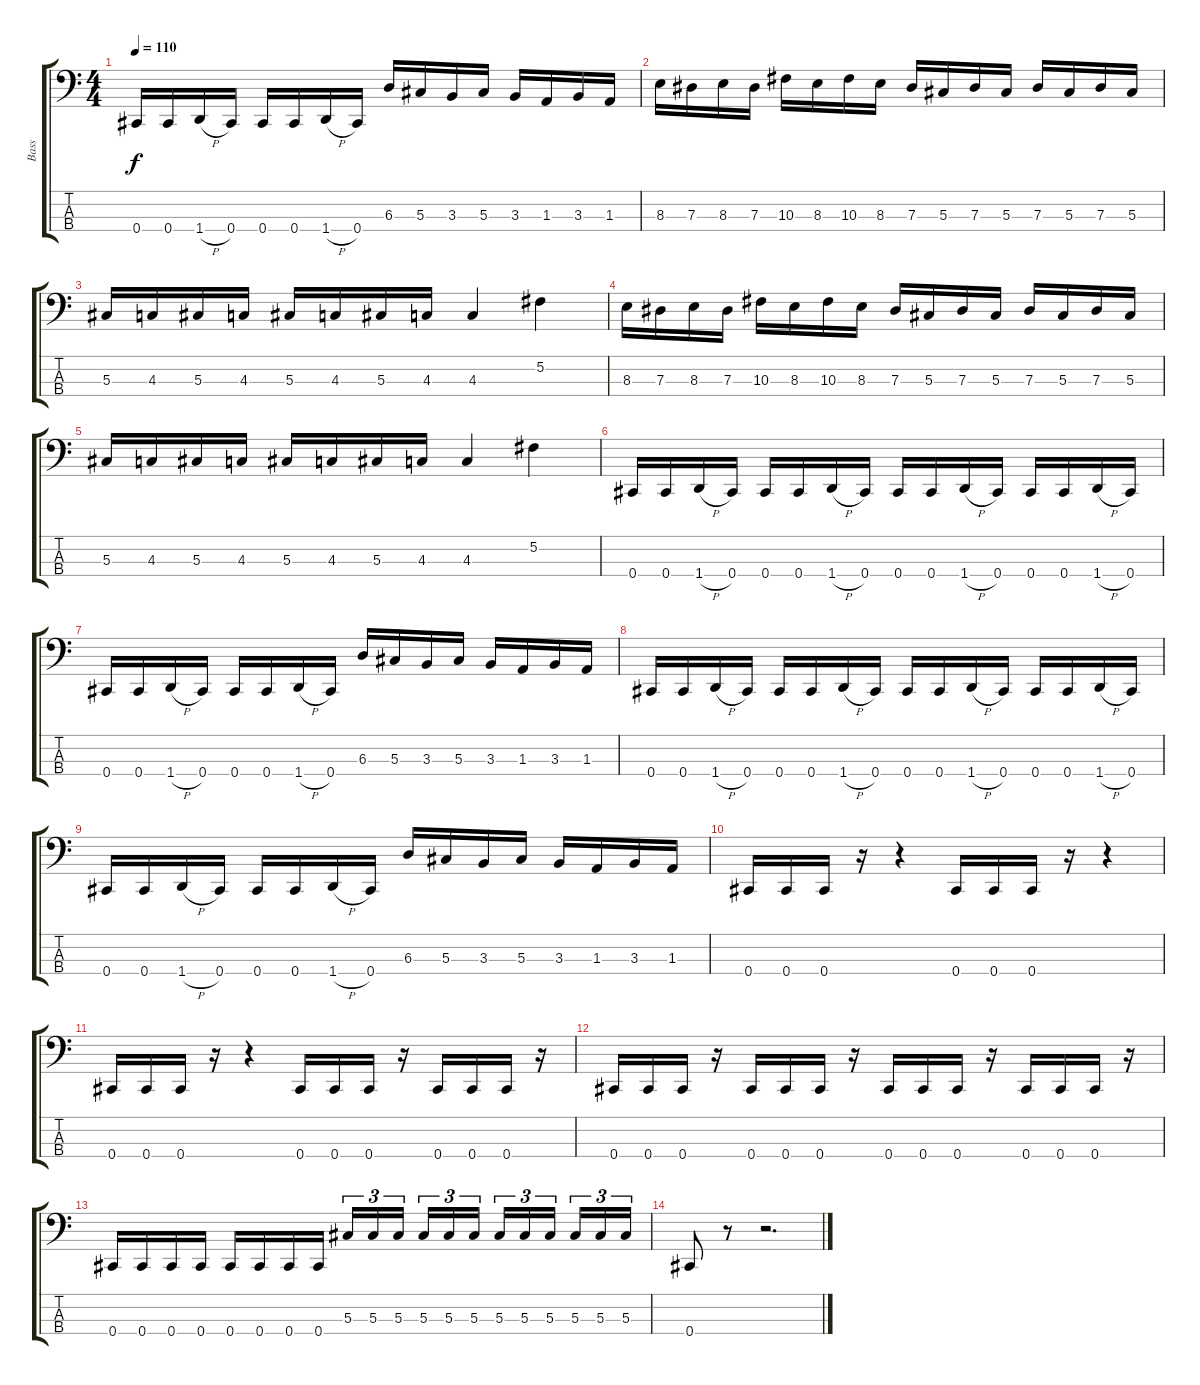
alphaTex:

\track ("Bass" "Bass") {instrument electricbassfinger}
\staff {score tabs}
\tuning (Gb2 Db2 Ab1 Db1) {hide}
\ts (4 4)
\tempo 110
\clef f4
\ks c
0.4.16{dy f} 0.4.16 1.4{h}.16 0.4.16 0.4.16 0.4.16 1.4{h}.16 0.4.16 6.3.16 5.3.16 3.3.16 5.3.16 3.3.16 1.3.16 3.3.16 1.3.16 |
8.3.16 7.3.16 8.3.16 7.3.16 10.3.16 8.3.16 10.3.16 8.3.16 7.3.16 5.3.16 7.3.16 5.3.16 7.3.16 5.3.16 7.3.16 5.3.16 |
5.3.16 4.3.16 5.3.16 4.3.16 5.3.16 4.3.16 5.3.16 4.3.16 4.3.4 5.2.4 |
8.3.16 7.3.16 8.3.16 7.3.16 10.3.16 8.3.16 10.3.16 8.3.16 7.3.16 5.3.16 7.3.16 5.3.16 7.3.16 5.3.16 7.3.16 5.3.16 |
5.3.16 4.3.16 5.3.16 4.3.16 5.3.16 4.3.16 5.3.16 4.3.16 4.3.4 5.2.4 |
0.4.16 0.4.16 1.4{h}.16 0.4.16 0.4.16 0.4.16 1.4{h}.16 0.4.16 0.4.16 0.4.16 1.4{h}.16 0.4.16 0.4.16 0.4.16 1.4{h}.16 0.4.16 |
0.4.16 0.4.16 1.4{h}.16 0.4.16 0.4.16 0.4.16 1.4{h}.16 0.4.16 6.3.16 5.3.16 3.3.16 5.3.16 3.3.16 1.3.16 3.3.16 1.3.16 |
0.4.16 0.4.16 1.4{h}.16 0.4.16 0.4.16 0.4.16 1.4{h}.16 0.4.16 0.4.16 0.4.16 1.4{h}.16 0.4.16 0.4.16 0.4.16 1.4{h}.16 0.4.16 |
0.4.16 0.4.16 1.4{h}.16 0.4.16 0.4.16 0.4.16 1.4{h}.16 0.4.16 6.3.16 5.3.16 3.3.16 5.3.16 3.3.16 1.3.16 3.3.16 1.3.16 |
0.4.16 0.4.16 0.4.16 r.16 r.4 0.4.16 0.4.16 0.4.16 r.16 r.4 |
0.4.16 0.4.16 0.4.16 r.16 r.4 0.4.16 0.4.16 0.4.16 r.16 0.4.16 0.4.16 0.4.16 r.16 |
0.4.16 0.4.16 0.4.16 r.16 0.4.16 0.4.16 0.4.16 r.16 0.4.16 0.4.16 0.4.16 r.16 0.4.16 0.4.16 0.4.16 r.16 |
0.4.16 0.4.16 0.4.16 0.4.16 0.4.16 0.4.16 0.4.16 0.4.16 5.3.16{tu (3 2)} 5.3.16{tu (3 2)} 5.3.16{tu (3 2)} 5.3.16{tu (3 2)} 5.3.16{tu (3 2)} 5.3.16{tu (3 2)} 5.3.16{tu (3 2)} 5.3.16{tu (3 2)} 5.3.16{tu (3 2)} 5.3.16{tu (3 2)} 5.3.16{tu (3 2)} 5.3.16{tu (3 2)} |
0.4.8 r.8 r.2{d}
